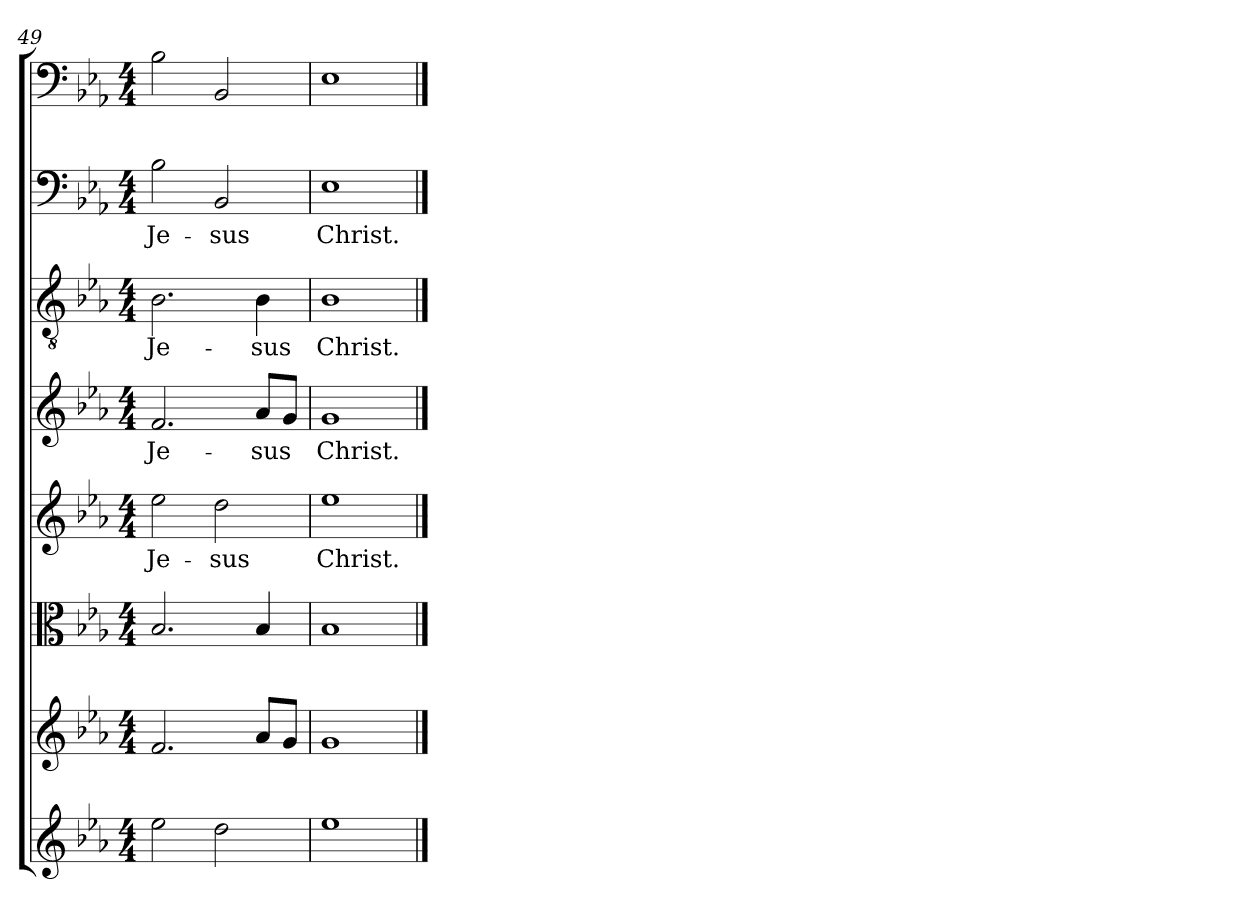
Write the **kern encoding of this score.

**kern	**kern	**kern	**kern	**text	**kern	**text	**kern	**text	**kern	**text	**kern
*part8	*part7	*part6	*part5	*part5	*part4	*part4	*part3	*part3	*part2	*part2	*part1
*staff8	*staff7	*staff6	*staff5	*staff5	*staff4	*staff4	*staff3	*staff3	*staff2	*staff2	*staff1
*clefG2	*clefG2	*clefC3	*clefG2	*	*clefG2	*	*clefGv2	*	*clefF4	*	*clefF4
*k[b-e-a-]	*k[b-e-a-]	*k[b-e-a-]	*k[b-e-a-]	*	*k[b-e-a-]	*	*k[b-e-a-]	*	*k[b-e-a-]	*	*k[b-e-a-]
*E-:	*E-:	*E-:	*E-:	*	*E-:	*	*E-:	*	*E-:	*	*E-:
*M4/4	*M4/4	*M4/4	*M4/4	*	*M4/4	*	*M4/4	*	*M4/4	*	*M4/4
=49	=49	=49	=49	=49	=49	=49	=49	=49	=49	=49	=49
2ee-\	2.f/	2.B-/	2ee-\	Je-	2.f/	Je-	2.B-\	Je-	2B-\	Je-	2B-\
2dd\	.	.	2dd\	-sus	.	.	.	.	2BB-/	-sus	2BB-/
.	8a-/L	4B-/	.	.	8a-/L	-sus	4B-\	-sus	.	.	.
.	8g/J	.	.	.	8g/J	.	.	.	.	.	.
=50	=50	=50	=50	=50	=50	=50	=50	=50	=50	=50	=50
1ee-\	1g/	1B-/	1ee-\	Christ.	1g/	Christ.	1B-\	Christ.	1E-\	Christ.	1E-\
==	==	==	==	==	==	==	==	==	==	==	==
*-	*-	*-	*-	*-	*-	*-	*-	*-	*-	*-	*-
